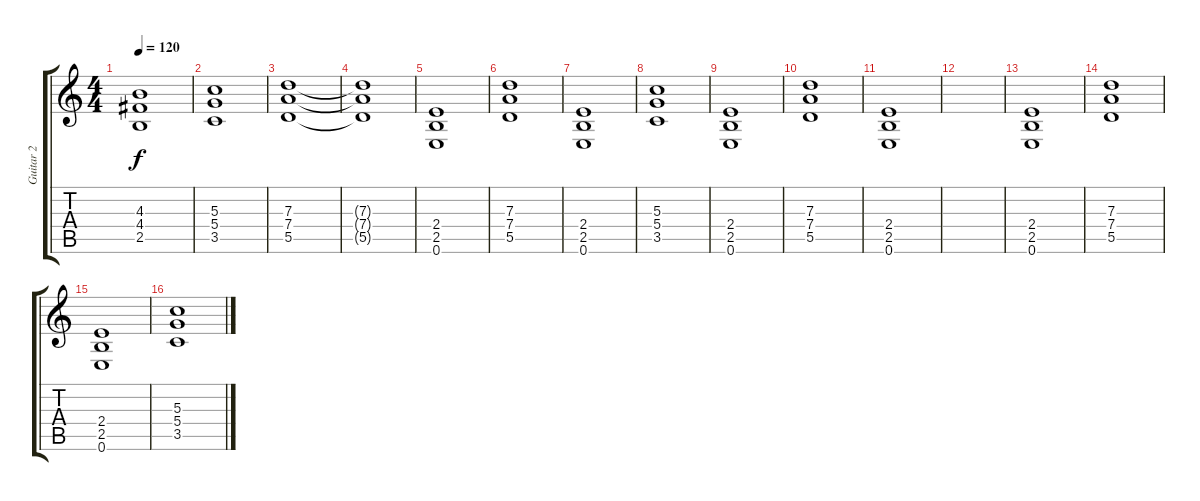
\track ("Guitar 2" "Guitar 2") {instrument distortionguitar}
\staff {score tabs}
\tuning (E4 B3 G3 D3 A2 E2) {hide}
\ts (4 4)
\tempo 120
\clef g2
\ks c
(4.3 4.4 2.5).1{dy f} |
(5.3 5.4 3.5).1 |
(7.3 7.4 5.5).1 |
(7.3{t} 7.4{t} 5.5{t}).1 |
(2.4 2.5 0.6).1 |
(7.3 7.4 5.5).1 |
(2.4 2.5 0.6).1 |
(5.3 5.4 3.5).1 |
(2.4 2.5 0.6).1 |
(7.3 7.4 5.5).1 |
(2.4 2.5 0.6).1 |
|
(2.4 2.5 0.6).1 |
(7.3 7.4 5.5).1 |
(2.4 2.5 0.6).1 |
(5.3 5.4 3.5).1
